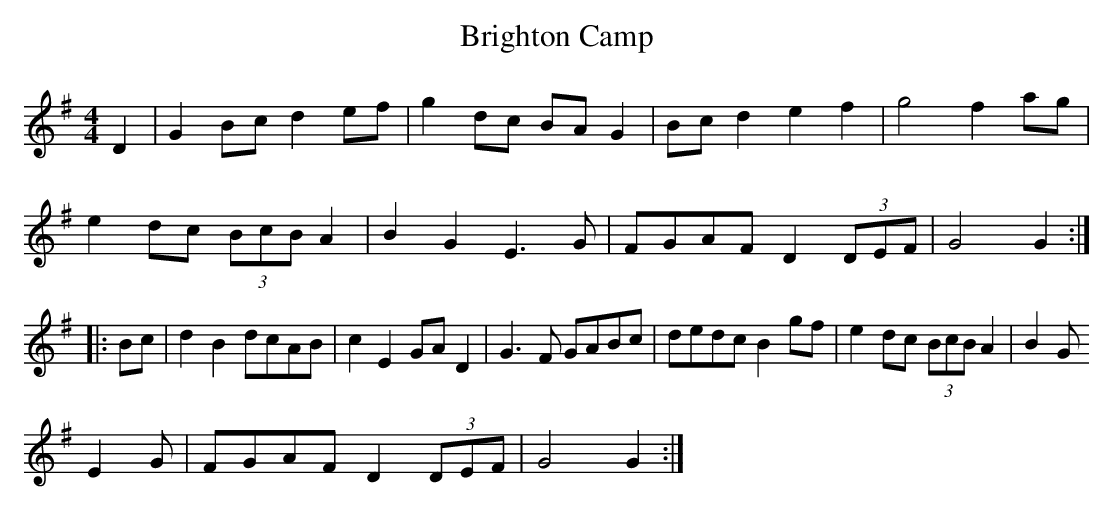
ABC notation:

X:1
T:Brighton Camp
M:4/4
L:1/8
K:G
D2| G2 Bc d2 ef| g2 dc BA G2| Bc d2 e2 f2 | g4 f2 ag| e2 dc (3BcB A2|\
B2 G2 E3 G| FGAF D2 (3DEF| G4 G2::\
Bc| d2 B2 dcAB| c2 E2 GA D2| G3 F GABc| dedc B2 gf| e2 dc (3BcB A2| B2 G
2
 E2 G|\
FGAF D2 (3DEF| G4 G2:|
